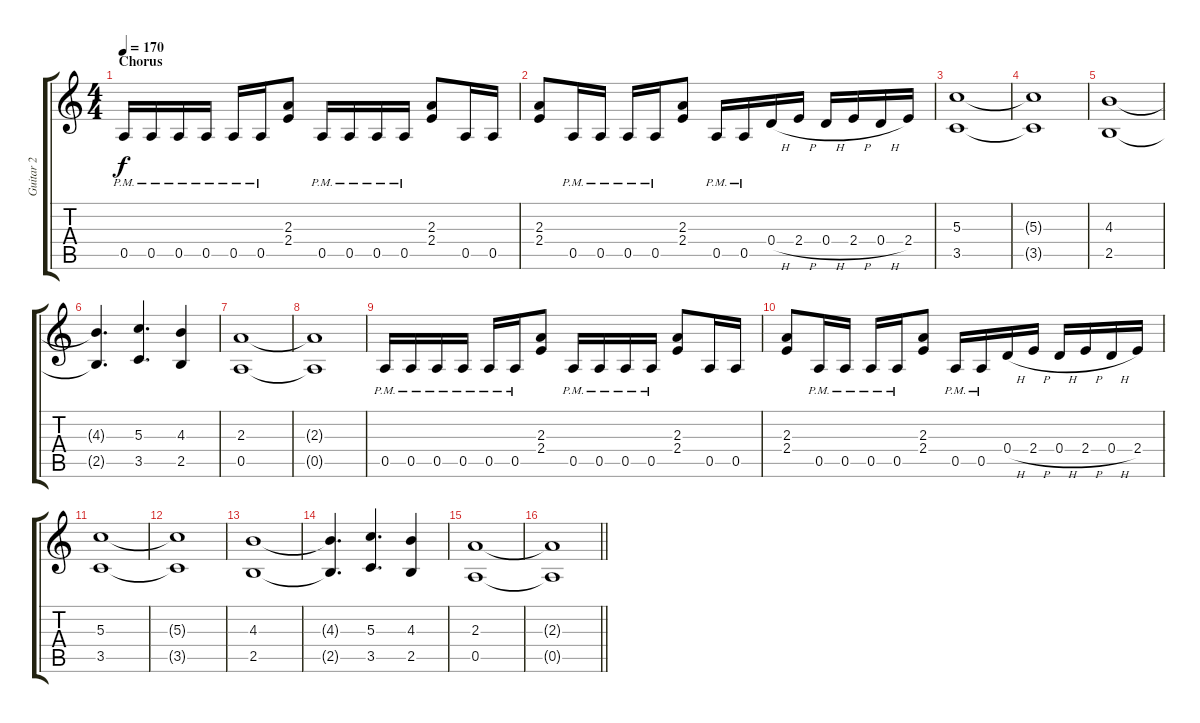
\track ("Guitar 2" "Guitar 2") {instrument distortionguitar}
\staff {score tabs}
\tuning (E4 B3 G3 D3 A2 E2) {hide}
\ts (4 4)
\section ("" "Chorus")
\tempo 170
\clef g2
\ks c
0.5{pm}.16{dy f} 0.5{pm}.16 0.5{pm}.16 0.5{pm}.16 0.5{pm}.16 0.5{pm}.16 (2.3 2.4).8 0.5{pm}.16 0.5{pm}.16 0.5{pm}.16 0.5{pm}.16 (2.3 2.4).8 0.5.16 0.5.16 |
(2.3 2.4).8 0.5{pm}.16 0.5{pm}.16 0.5{pm}.16 0.5{pm}.16 (2.3 2.4).8 0.5{pm}.16 0.5{pm}.16 0.4{h}.16 2.4{h}.16 0.4{h}.16 2.4{h}.16 0.4{h}.16 2.4.16 |
(5.3 3.5).1 |
(5.3{t} 3.5{t}).1 |
(4.3 2.5).1 |
(4.3{t} 2.5{t}).4{d} (5.3 3.5).4{d} (4.3 2.5).4 |
(2.3 0.5).1 |
(2.3{t} 0.5{t}).1 |
0.5{pm}.16 0.5{pm}.16 0.5{pm}.16 0.5{pm}.16 0.5{pm}.16 0.5{pm}.16 (2.3 2.4).8 0.5{pm}.16 0.5{pm}.16 0.5{pm}.16 0.5{pm}.16 (2.3 2.4).8 0.5.16 0.5.16 |
(2.3 2.4).8 0.5{pm}.16 0.5{pm}.16 0.5{pm}.16 0.5{pm}.16 (2.3 2.4).8 0.5{pm}.16 0.5{pm}.16 0.4{h}.16 2.4{h}.16 0.4{h}.16 2.4{h}.16 0.4{h}.16 2.4.16 |
(5.3 3.5).1 |
(5.3{t} 3.5{t}).1 |
(4.3 2.5).1 |
(4.3{t} 2.5{t}).4{d} (5.3 3.5).4{d} (4.3 2.5).4 |
(2.3 0.5).1 |
\barLineRight lightlight
(2.3{t} 0.5{t}).1
